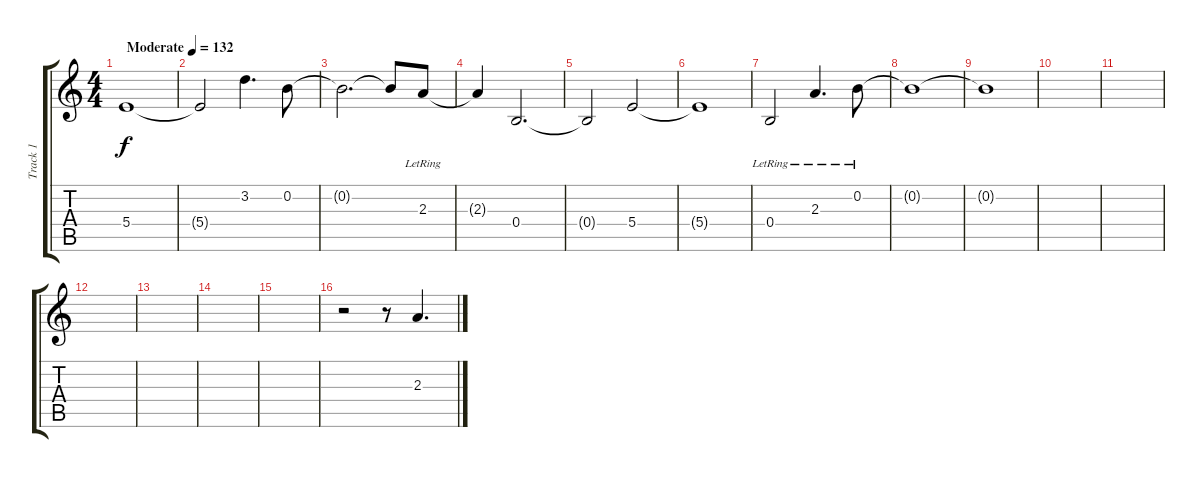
\track ("Track 1" "Track 1") {instrument electricguitarjazz}
\staff {score tabs}
\tuning (E4 B3 G3 B2 Gb2 B1) {hide}
\ts (4 4)
\tempo (132 "Moderate")
\clef g2
\ks c
5.4.1{dy f instrument electricguitarjazz} |
5.4{t}.2 3.2.4{d} 0.2.8 |
0.2{t}.2{d} 0.2{t}.8 2.3{lr}.8 |
2.3{t}.4 0.4.2{d} |
0.4{t}.2 5.4.2 |
5.4{t}.1 |
0.4{lr}.2 2.3{lr}.4{d} 0.2{lr}.8 |
0.2{t}.1 |
0.2{t}.1 |
|
|
|
|
|
|
r.2 r.8 2.3.4{d}
